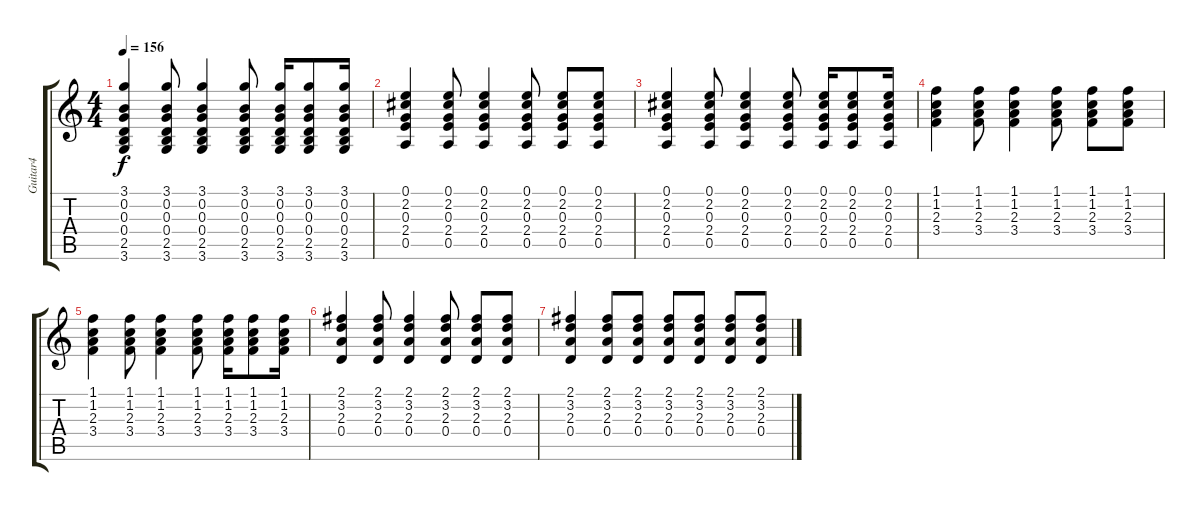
\track ("Guitar4" "Guitar4") {instrument acousticguitarsteel}
\staff {score tabs}
\tuning (E4 B3 G3 D3 A2 E2) {hide}
\ts (4 4)
\tempo 156
\clef g2
\ks c
(3.1 0.2 0.3 0.4 2.5 3.6).4{dy f} (3.1 0.2 0.3 0.4 2.5 3.6).8 (3.1 0.2 0.3 0.4 2.5 3.6).4 (3.1 0.2 0.3 0.4 2.5 3.6).8 (3.1 0.2 0.3 0.4 2.5 3.6).16 (3.1 0.2 0.3 0.4 2.5 3.6).8 (3.1 0.2 0.3 0.4 2.5 3.6).16 |
(0.1 2.2 0.3 2.4 0.5).4 (0.1 2.2 0.3 2.4 0.5).8 (0.1 2.2 0.3 2.4 0.5).4 (0.1 2.2 0.3 2.4 0.5).8 (0.1 2.2 0.3 2.4 0.5).8 (0.1 2.2 0.3 2.4 0.5).8 |
(0.1 2.2 0.3 2.4 0.5).4 (0.1 2.2 0.3 2.4 0.5).8 (0.1 2.2 0.3 2.4 0.5).4 (0.1 2.2 0.3 2.4 0.5).8 (0.1 2.2 0.3 2.4 0.5).16 (0.1 2.2 0.3 2.4 0.5).8 (0.1 2.2 0.3 2.4 0.5).16 |
(1.1 1.2 2.3 3.4).4 (1.1 1.2 2.3 3.4).8 (1.1 1.2 2.3 3.4).4 (1.1 1.2 2.3 3.4).8 (1.1 1.2 2.3 3.4).8 (1.1 1.2 2.3 3.4).8 |
(1.1 1.2 2.3 3.4).4 (1.1 1.2 2.3 3.4).8 (1.1 1.2 2.3 3.4).4 (1.1 1.2 2.3 3.4).8 (1.1 1.2 2.3 3.4).16 (1.1 1.2 2.3 3.4).8 (1.1 1.2 2.3 3.4).16 |
(2.1 3.2 2.3 0.4).4 (2.1 3.2 2.3 0.4).8 (2.1 3.2 2.3 0.4).4 (2.1 3.2 2.3 0.4).8 (2.1 3.2 2.3 0.4).8 (2.1 3.2 2.3 0.4).8 |
(2.1 3.2 2.3 0.4).4 (2.1 3.2 2.3 0.4).8 (2.1 3.2 2.3 0.4).8 (2.1 3.2 2.3 0.4).8 (2.1 3.2 2.3 0.4).8 (2.1 3.2 2.3 0.4).8 (2.1 3.2 2.3 0.4).8
